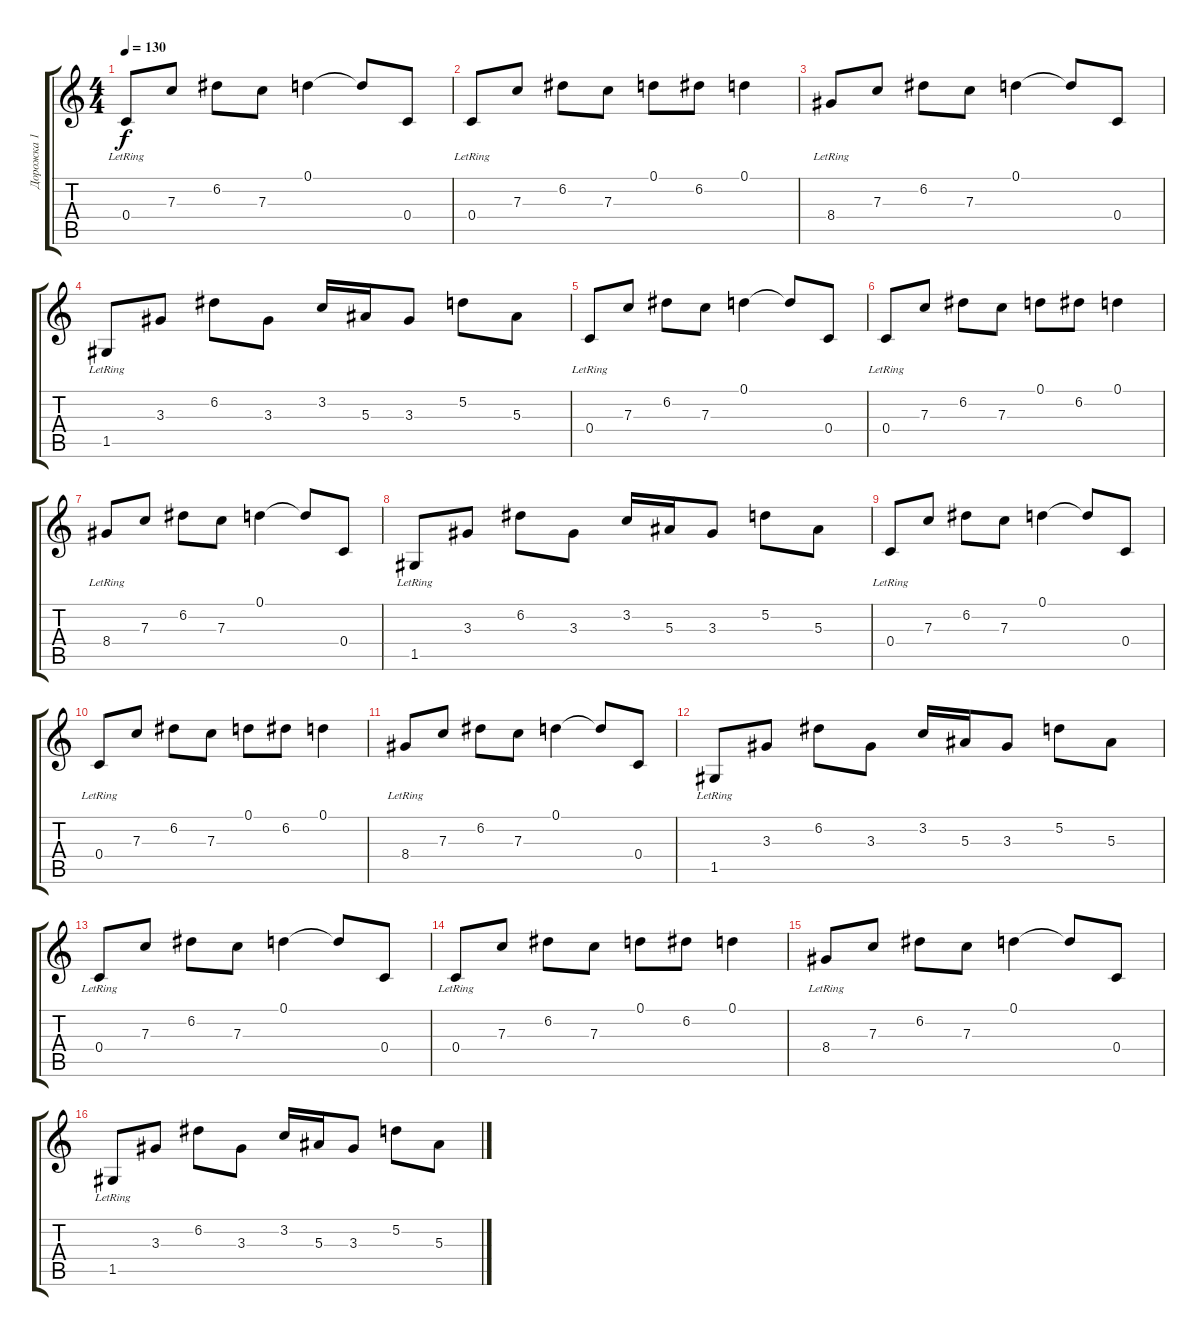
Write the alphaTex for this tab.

\track ("Дорожка 1" "Дорожка 1") {instrument acousticguitarsteel}
\staff {score tabs}
\tuning (D4 A3 F3 C3 G2 D2) {hide}
\ts (4 4)
\tempo 130
\clef g2
\ks c
0.4{lr}.8{dy f} 7.3.8 6.2.8 7.3.8 0.1.4 0.1{t}.8 0.4.8 |
0.4{lr}.8 7.3.8 6.2.8 7.3.8 0.1.8 6.2.8 0.1.4 |
8.4{lr}.8 7.3.8 6.2.8 7.3.8 0.1.4 0.1{t}.8 0.4.8 |
1.5{lr}.8 3.3.8 6.2.8 3.3.8 3.2.16 5.3.16 3.3.8 5.2.8 5.3.8 |
0.4{lr}.8 7.3.8 6.2.8 7.3.8 0.1.4 0.1{t}.8 0.4.8 |
0.4{lr}.8 7.3.8 6.2.8 7.3.8 0.1.8 6.2.8 0.1.4 |
8.4{lr}.8 7.3.8 6.2.8 7.3.8 0.1.4 0.1{t}.8 0.4.8 |
1.5{lr}.8 3.3.8 6.2.8 3.3.8 3.2.16 5.3.16 3.3.8 5.2.8 5.3.8 |
0.4{lr}.8 7.3.8 6.2.8 7.3.8 0.1.4 0.1{t}.8 0.4.8 |
0.4{lr}.8 7.3.8 6.2.8 7.3.8 0.1.8 6.2.8 0.1.4 |
8.4{lr}.8 7.3.8 6.2.8 7.3.8 0.1.4 0.1{t}.8 0.4.8 |
1.5{lr}.8 3.3.8 6.2.8 3.3.8 3.2.16 5.3.16 3.3.8 5.2.8 5.3.8 |
0.4{lr}.8 7.3.8 6.2.8 7.3.8 0.1.4 0.1{t}.8 0.4.8 |
0.4{lr}.8 7.3.8 6.2.8 7.3.8 0.1.8 6.2.8 0.1.4 |
8.4{lr}.8 7.3.8 6.2.8 7.3.8 0.1.4 0.1{t}.8 0.4.8 |
1.5{lr}.8 3.3.8 6.2.8 3.3.8 3.2.16 5.3.16 3.3.8 5.2.8 5.3.8
